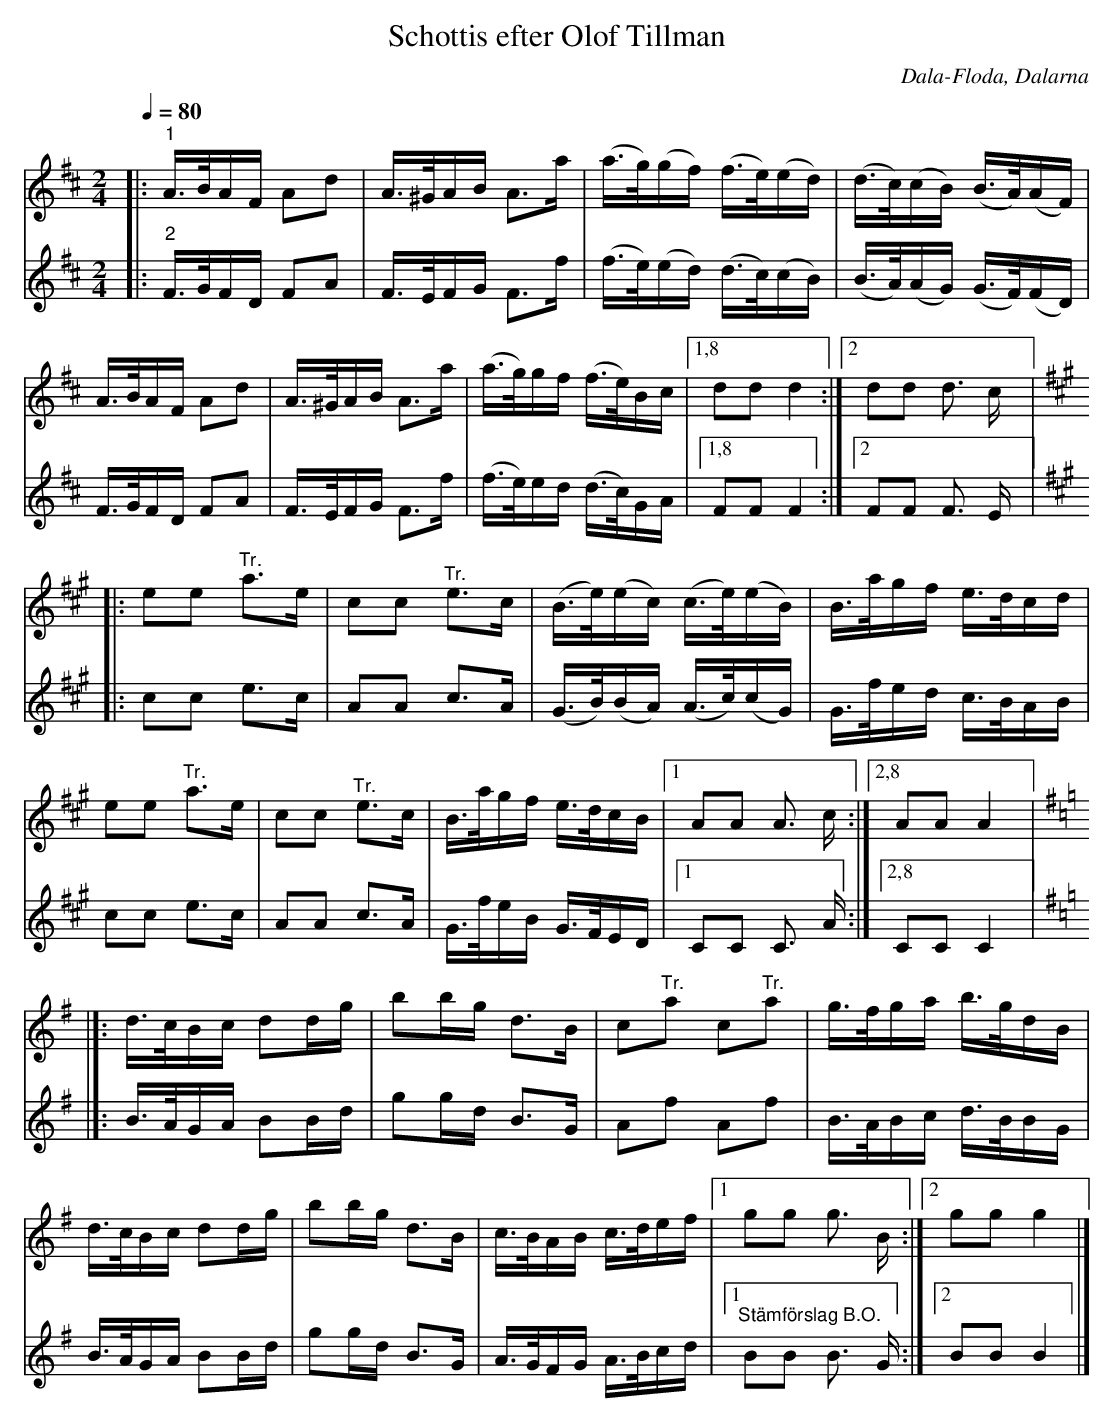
X:1
T:Schottis efter Olof Tillman
O:Dala-Floda, Dalarna
L:1/16
Q:1/4=80
M:2/4
K:D
V:1
|:"^1" A>BAF A2d2 | A>^GAB A2>a2 | (a>g)(gf) (f>e)(ed) | (d>c)(cB) (B>A)(AF) |
A>BAF A2d2 | A>^GAB A2>a2 | (a>g)gf (f>e)Bc |1,8 d2d2 d4 :|2 d2d2 d3 c |:
[K:A] e2e2"^Tr." a2>e2 | c2c2"^Tr." e2>c2 | (B>e)(ec) (c>e)(eB) | B>agf e>dcd |
e2e2"^Tr." a2>e2 | c2c2"^Tr." e2>c2 | B>agf e>dcB |1 A2A2 A3 c :|2,8 A2A2 A4 |]:
[K:G] d>cBc d2dg | b2bg d2>B2 | c2"^Tr."a2 c2"^Tr."a2 | g>fga b>gdB |
d>cBc d2dg | b2bg d2>B2 | c>BAB c>def |1 g2g2 g3 B :|2 g2g2 g4 |]
V:2
|:"^2" F>GFD F2A2 | F>EFG F2>f2 | (f>e)(ed) (d>c)(cB) | (B>A)(AG) (G>F)(FD) |
F>GFD F2A2 | F>EFG F2>f2 | (f>e)ed (d>c)GA |1,8 F2F2 F4 :|2 F2F2 F3 E |:
[K:A] c2c2 e2>c2 | A2A2 c2>A2 | (G>B)(BA) (A>c)(cG) | G>fed c>BAB |
c2c2 e2>c2 | A2A2 c2>A2 | G>feB G>FED |1 C2C2 C3 A :|2,8 C2C2 C4 |]:
[K:G] B>AGA B2Bd | g2gd B2>G2 | A2f2 A2f2 | B>ABc d>BBG |
B>AGA B2Bd | g2gd B2>G2 | A>GFG A>Bcd |1 "^Stämförslag B.O." B2B2 B3 G :|2 B2B2 B4 |]
